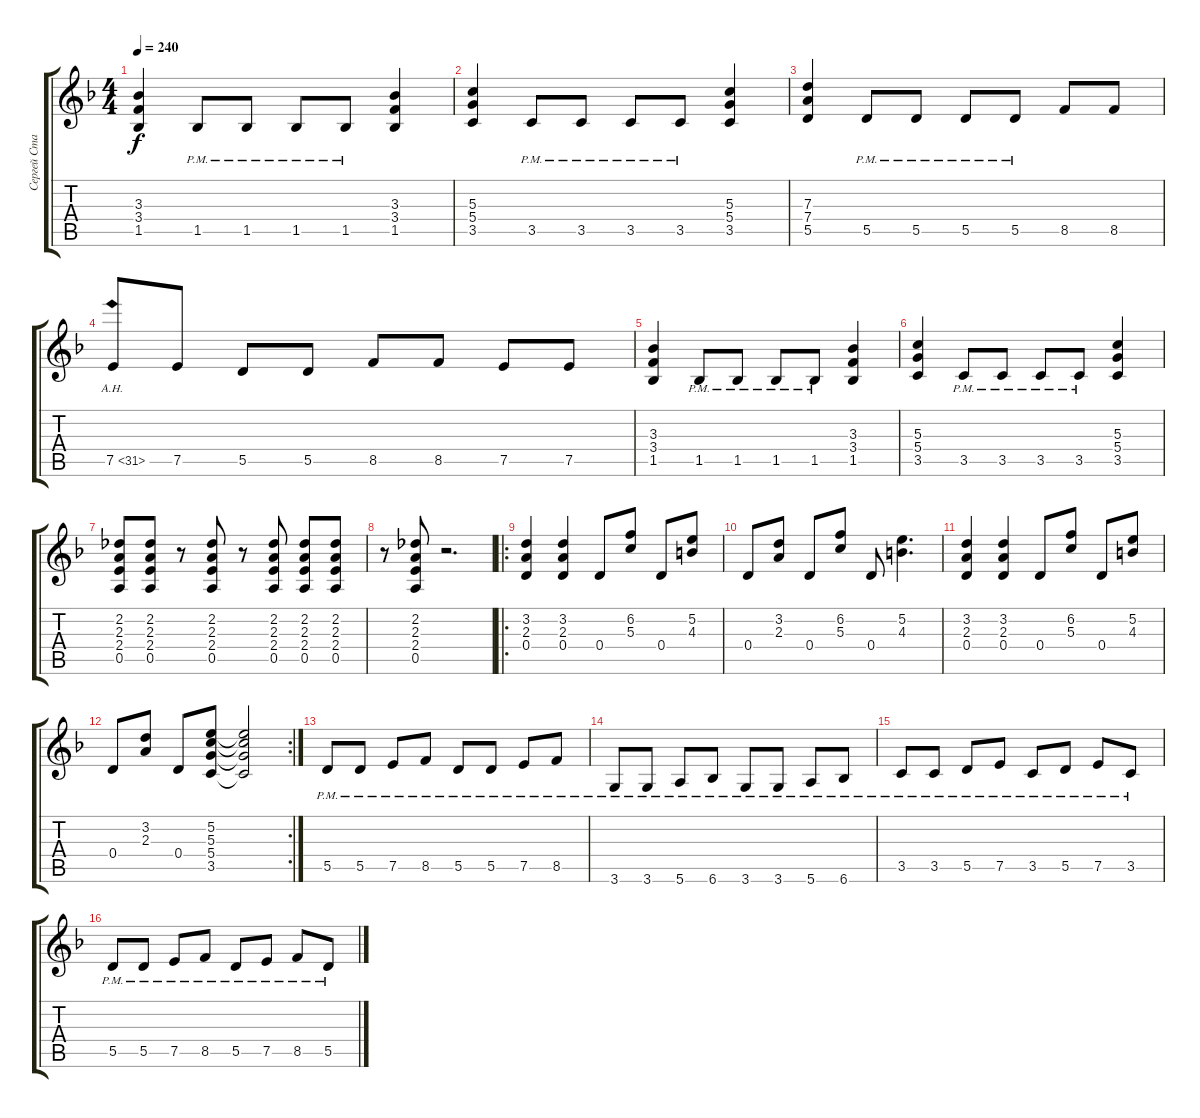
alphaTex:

\track ("Сергей Стасилович" "Сергей Ста") {instrument distortionguitar}
\staff {score tabs}
\tuning (E4 B3 G3 D3 A2 E2) {hide}
\ts (4 4)
\tempo 240
\clef g2
\ks f
(3.3 3.4 1.5).4{dy f} 1.5{pm}.8 1.5{pm}.8 1.5{pm}.8 1.5{pm}.8 (3.3 3.4 1.5).4 |
(5.3 5.4 3.5).4 3.5{pm}.8 3.5{pm}.8 3.5{pm}.8 3.5{pm}.8 (5.3 5.4 3.5).4 |
(7.3 7.4 5.5).4 5.5{pm}.8 5.5{pm}.8 5.5{pm}.8 5.5{pm}.8 8.5.8 8.5.8 |
7.5{ah 24}.8 7.5.8 5.5.8 5.5.8 8.5.8 8.5.8 7.5.8 7.5.8 |
(3.3 3.4 1.5).4 1.5{pm}.8 1.5{pm}.8 1.5{pm}.8 1.5{pm}.8 (3.3 3.4 1.5).4 |
(5.3 5.4 3.5).4 3.5{pm}.8 3.5{pm}.8 3.5{pm}.8 3.5{pm}.8 (5.3 5.4 3.5).4 |
(2.2 2.3 2.4 0.5).8 (2.2 2.3 2.4 0.5).8 r.8 (2.2 2.3 2.4 0.5).8 r.8 (2.2 2.3 2.4 0.5).8 (2.2 2.3 2.4 0.5).8 (2.2 2.3 2.4 0.5).8 |
r.8 (2.2 2.3 2.4 0.5).8 r.2{d} |
\ro
(3.2 2.3 0.4).4 (3.2 2.3 0.4).4 0.4.8 (6.2 5.3).8 0.4.8 (5.2 4.3).8 |
0.4.8 (3.2 2.3).8 0.4.8 (6.2 5.3).8 0.4.8 (5.2 4.3).4{d} |
(3.2 2.3 0.4).4 (3.2 2.3 0.4).4 0.4.8 (6.2 5.3).8 0.4.8 (5.2 4.3).8 |
\rc 2
0.4.8 (3.2 2.3).8 0.4.8 (5.2 5.3 5.4 3.5).8 (5.2{t} 5.3{t} 5.4{t} 3.5{t}).2 |
5.5{pm}.8 5.5{pm}.8 7.5{pm}.8 8.5{pm}.8 5.5{pm}.8 5.5{pm}.8 7.5{pm}.8 8.5{pm}.8 |
3.6{pm}.8 3.6{pm}.8 5.6{pm}.8 6.6{pm}.8 3.6{pm}.8 3.6{pm}.8 5.6{pm}.8 6.6{pm}.8 |
3.5{pm}.8 3.5{pm}.8 5.5{pm}.8 7.5{pm}.8 3.5{pm}.8 5.5{pm}.8 7.5{pm}.8 3.5{pm}.8 |
5.5{pm}.8 5.5{pm}.8 7.5{pm}.8 8.5{pm}.8 5.5{pm}.8 7.5{pm}.8 8.5{pm}.8 5.5{pm}.8
